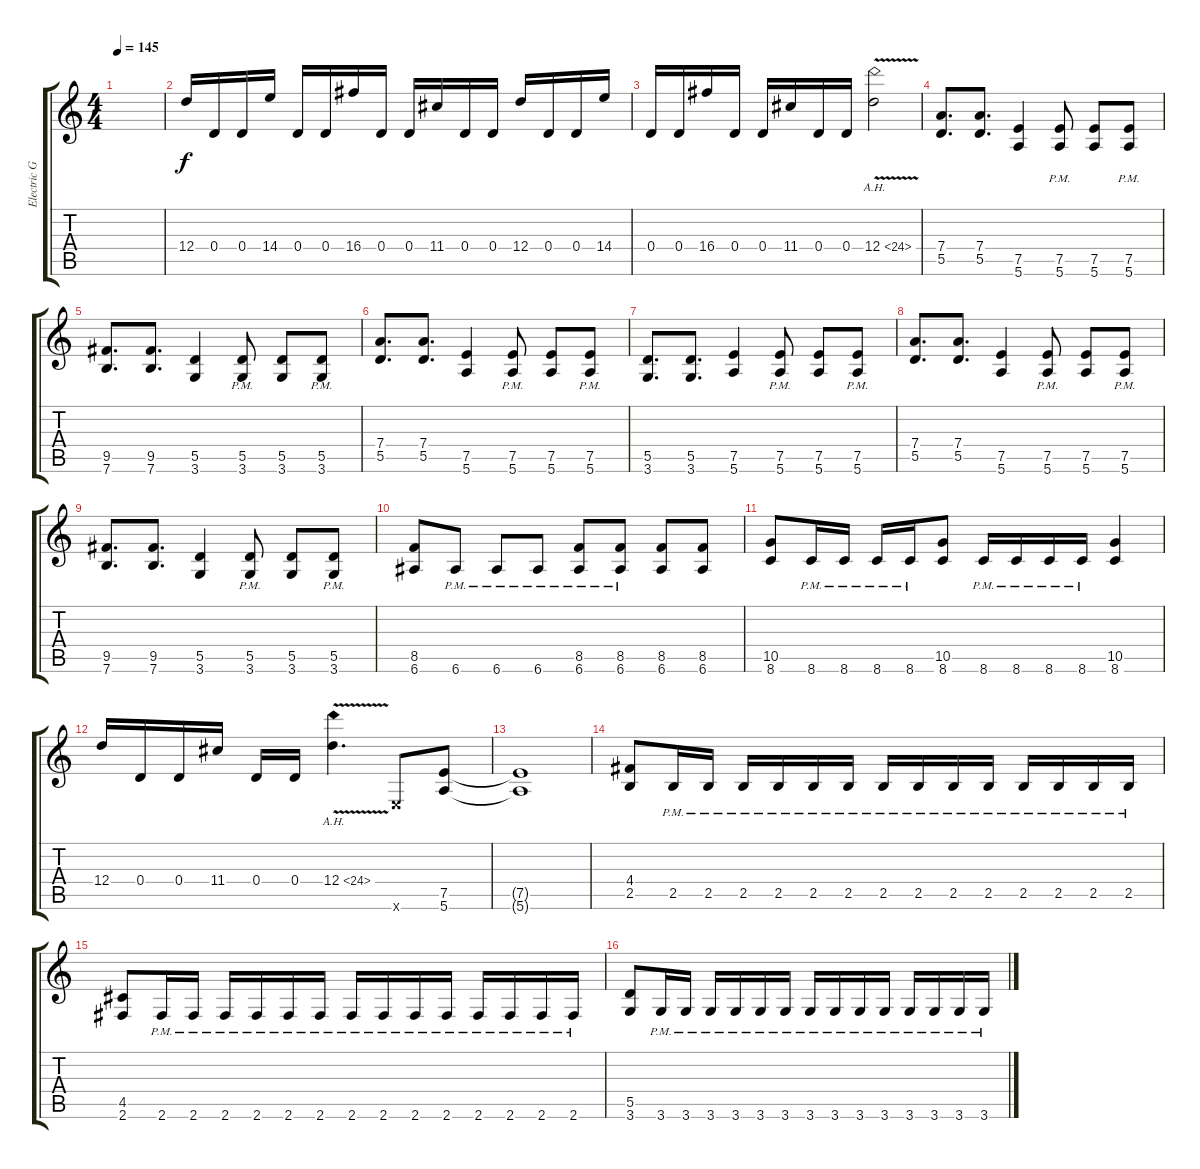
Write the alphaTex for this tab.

\track ("Electric Guitar" "Electric G") {instrument distortionguitar}
\staff {score tabs}
\tuning (E4 B3 G3 D3 A2 E2) {hide}
\ts (4 4)
\tempo 145
\clef g2
\ks c
|
12.4.16 0.4.16 0.4.16 14.4.16 0.4.16 0.4.16 16.4.16 0.4.16 0.4.16 11.4.16 0.4.16 0.4.16 12.4.16 0.4.16 0.4.16 14.4.16 |
0.4.16 0.4.16 16.4.16 0.4.16 0.4.16 11.4.16 0.4.16 0.4.16 12.4{ah 12 v}.2 |
(7.4 5.5).8{d} (7.4 5.5).8{d} (7.5 5.6).4 (7.5{pm} 5.6{pm}).8 (7.5 5.6).8 (7.5{pm} 5.6{pm}).8 |
(9.5 7.6).8{d} (9.5 7.6).8{d} (5.5 3.6).4 (5.5{pm} 3.6{pm}).8 (5.5 3.6).8 (5.5{pm} 3.6{pm}).8 |
(7.4 5.5).8{d} (7.4 5.5).8{d} (7.5 5.6).4 (7.5{pm} 5.6{pm}).8 (7.5 5.6).8 (7.5{pm} 5.6{pm}).8 |
(5.5 3.6).8{d} (5.5 3.6).8{d} (7.5 5.6).4 (7.5{pm} 5.6{pm}).8 (7.5 5.6).8 (7.5{pm} 5.6{pm}).8 |
(7.4 5.5).8{d} (7.4 5.5).8{d} (7.5 5.6).4 (7.5{pm} 5.6{pm}).8 (7.5 5.6).8 (7.5{pm} 5.6{pm}).8 |
(9.5 7.6).8{d} (9.5 7.6).8{d} (5.5 3.6).4 (5.5{pm} 3.6{pm}).8 (5.5 3.6).8 (5.5{pm} 3.6{pm}).8 |
(8.5 6.6).8 6.6{pm}.8 6.6{pm}.8 6.6{pm}.8 (8.5{pm} 6.6{pm}).8 (8.5{pm} 6.6).8 (8.5 6.6).8 (8.5 6.6).8 |
(10.5 8.6).8 8.6{pm}.16 8.6{pm}.16 8.6{pm}.16 8.6{pm}.16 (10.5 8.6).8 8.6{pm}.16 8.6{pm}.16 8.6{pm}.16 8.6{pm}.16 (10.5 8.6).4 |
12.4.16 0.4.16 0.4.16 11.4.16 0.4.16 0.4.16 12.4{ah 12 v}.4{d} 0.6{x}.8 (7.5 5.6).8 |
(7.5{t} 5.6{t}).1 |
(4.4 2.5).8 2.5{pm}.16 2.5{pm}.16 2.5{pm}.16 2.5{pm}.16 2.5{pm}.16 2.5{pm}.16 2.5{pm}.16 2.5{pm}.16 2.5{pm}.16 2.5{pm}.16 2.5{pm}.16 2.5{pm}.16 2.5{pm}.16 2.5{pm}.16 |
(4.5 2.6).8 2.6{pm}.16 2.6{pm}.16 2.6{pm}.16 2.6{pm}.16 2.6{pm}.16 2.6{pm}.16 2.6{pm}.16 2.6{pm}.16 2.6{pm}.16 2.6{pm}.16 2.6{pm}.16 2.6{pm}.16 2.6{pm}.16 2.6{pm}.16 |
(5.5 3.6).8 3.6{pm}.16 3.6{pm}.16 3.6{pm}.16 3.6{pm}.16 3.6{pm}.16 3.6{pm}.16 3.6{pm}.16 3.6{pm}.16 3.6{pm}.16 3.6{pm}.16 3.6{pm}.16 3.6{pm}.16 3.6{pm}.16 3.6{pm}.16
